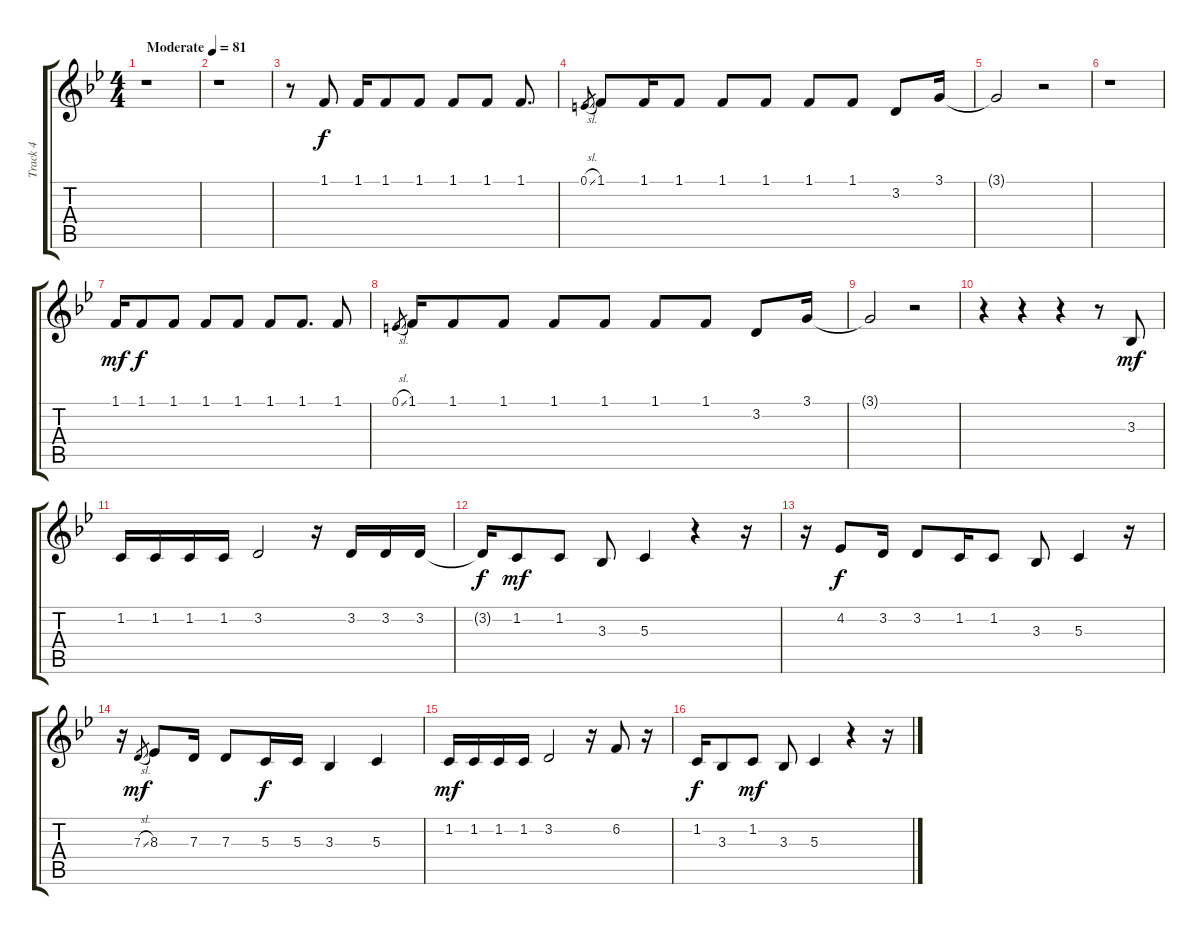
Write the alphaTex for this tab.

\track ("Track 4" "Track 4") {instrument voiceoohs}
\staff {score tabs}
\tuning (E4 B3 G3 D3 A2 E2) {hide}
\ts (4 4)
\tempo (81 "Moderate")
\clef g2
\ks bb
r.1{dy f instrument voiceoohs} |
r.1 |
r.8 1.1.8 1.1.16 1.1.8 1.1.8 1.1.8 1.1.8 1.1.8{d} |
0.1{sl}.8{gr} 1.1.8 1.1.16 1.1.8 1.1.8 1.1.8 1.1.8 1.1.8 3.2.8 3.1.16 |
3.1{t}.2 r.2 |
r.1 |
1.1.16{dy mf} 1.1.8{dy f} 1.1.8 1.1.8 1.1.8 1.1.8 1.1.8{d} 1.1.8 |
0.1{sl}.8{gr} 1.1.16 1.1.8 1.1.8 1.1.8 1.1.8 1.1.8 1.1.8 3.2.8 3.1.16 |
3.1{t}.2 r.2 |
r.4 r.4 r.4 r.8 3.3.8{dy mf} |
1.2.16 1.2.16 1.2.16 1.2.16 3.2.2 r.16 3.2.16 3.2.16 3.2.16 |
3.2{t}.16{dy f} 1.2.8{dy mf} 1.2.8 3.3.8 5.3.4 r.4 r.16 |
r.16 4.2.8{dy f} 3.2.16 3.2.8 1.2.16 1.2.8 3.3.8 5.3.4 r.16 |
r.16 7.3{sl}.8{gr dy mf} 8.3.8 7.3.16 7.3.8 5.3.16{dy f} 5.3.16 3.3.4 5.3.4 |
1.2.16{dy mf} 1.2.16 1.2.16 1.2.16 3.2.2 r.16 6.2.8 r.16 |
1.2.16{dy f} 3.3.8 1.2.8{dy mf} 3.3.8 5.3.4 r.4 r.16
